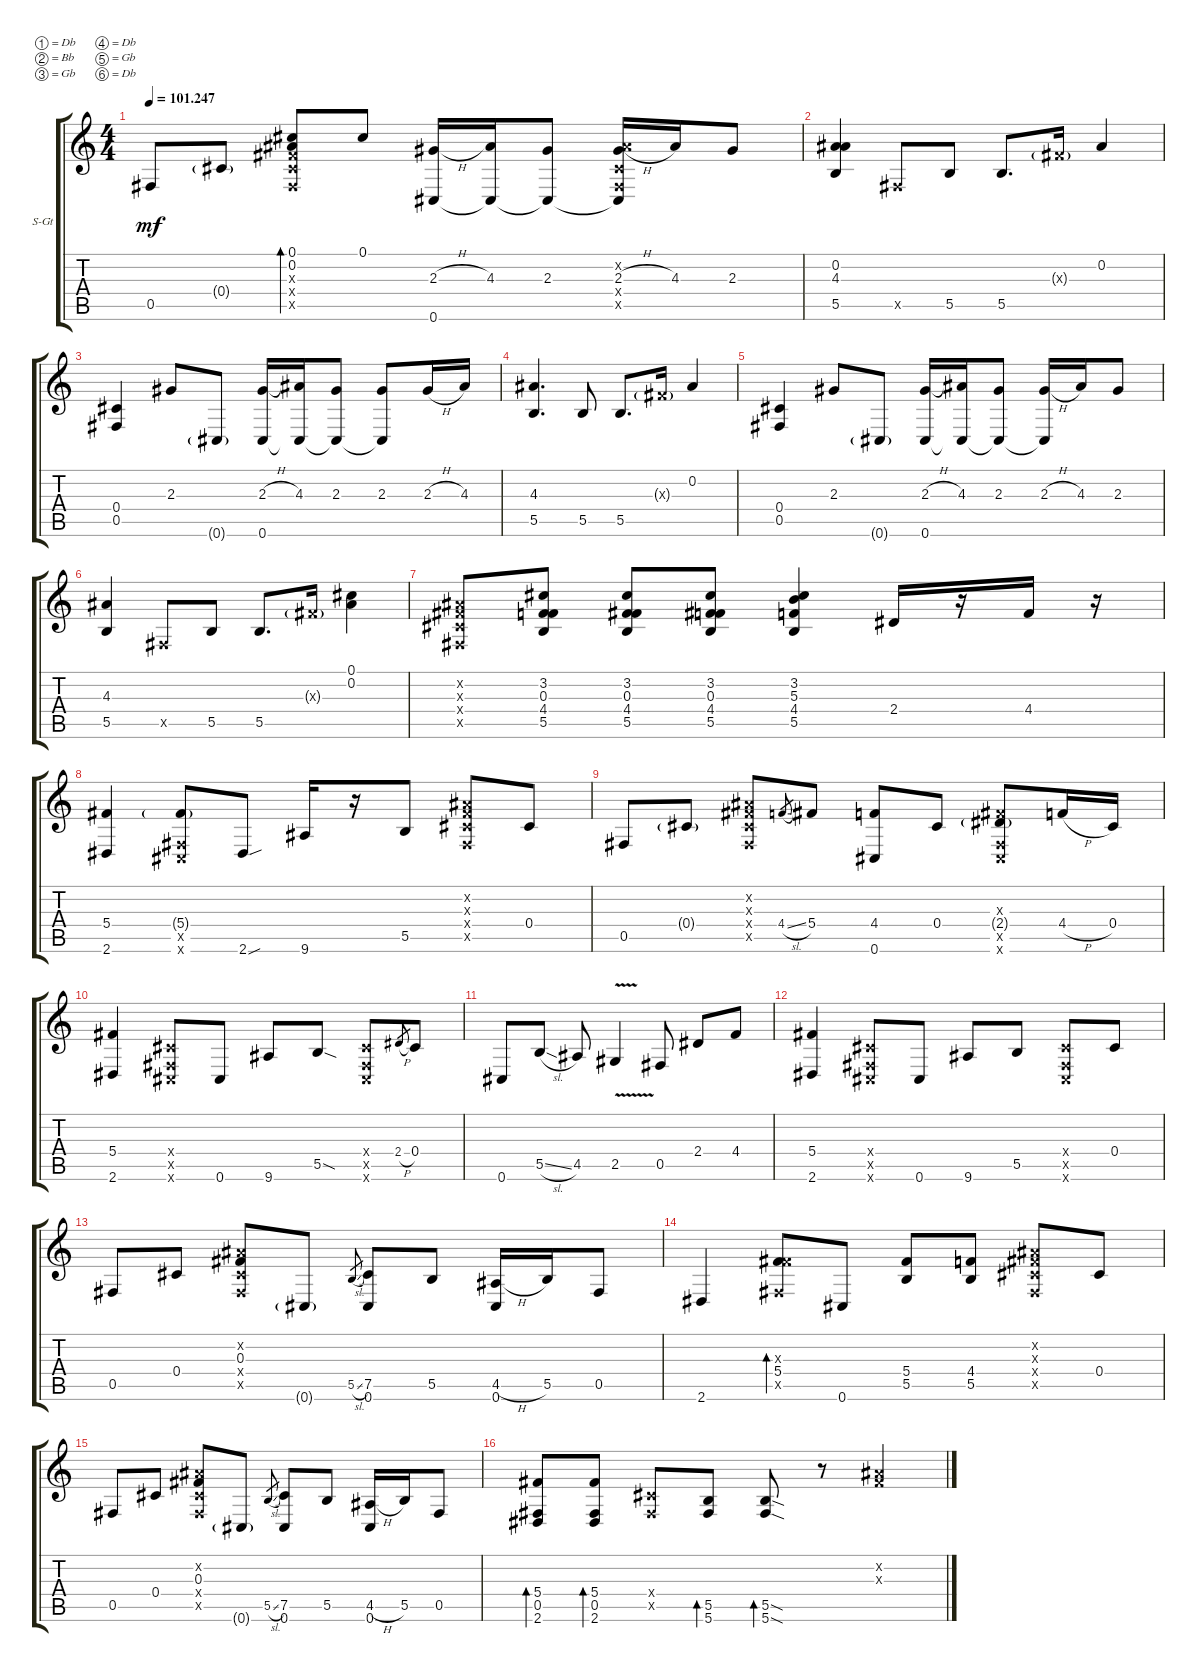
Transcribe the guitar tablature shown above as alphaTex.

\defaultSystemsLayout 4
\bracketExtendMode groupsimilarinstruments
\firstSystemTrackNameOrientation horizontal
\otherSystemsTrackNameOrientation horizontal
\track ("Steel Guitar" "S-Gt") {instrument acousticguitarsteel}
\staff {score tabs}
\tuning (Db4 Bb3 Gb3 Db3 Gb2 Db2)
\ts (4 4)
\tempo
101.247
\accidentals auto
\clef g2
\ottava regular
\simile none
\ks c
0.5.8{dy mf} 0.4{g}.8 (0.3{x} 0.4{x} 0.5{x} 0.2 0.1).8{bd 30} 0.1.8 (0.6 2.3{h}).16 (4.3 0.6{t}).16 (2.3 0.6{t}).8 (2.3{h} 0.6{t} 0.4{x} 0.5{x} 0.2{x}).16 4.3.16 2.3.8 |
(5.5 4.3 0.2).4 0.5{x}.8 5.5.8 5.5.8{d} 0.3{g x}.16 0.2.4 |
(0.5 0.4).4 2.3.8 0.6{g}.8 (0.6 2.3{h}).16 (4.3 0.6{t}).16 (2.3 0.6{t}).8 (2.3 0.6{t}).8 2.3{h}.16 4.3.16 |
(5.5 4.3).4{d} 5.5.8 5.5.8{d} 0.3{g x}.16 0.2.4 |
(0.5 0.4).4 2.3.8 0.6{g}.8 (0.6 2.3{h}).16 (4.3 0.6{t}).16 (2.3 0.6{t}).8 (2.3{h} 0.6{t}).16 4.3.16 2.3.8 |
(5.5 4.3).4 0.5{x}.8 5.5.8 5.5.8{d} 0.3{g x}.16 (0.2 0.1).4 |
(0.2{x} 0.3{x} 0.4{x} 0.5{x}).8 (3.2 0.3 4.4 5.5).8 (3.2 4.4 5.5 0.3).8 (4.4 5.5 3.2 0.3).8 (5.3 4.4 5.5 3.2).4 2.4.16 r.16 4.4.16 r.16 |
(2.6 5.4).4 (0.6{x} 0.5{x} 5.4{g}).8 2.6{sou}.8 9.6.16 r.16 5.5.8 (0.5{x} 0.4{x} 0.3{x} 0.2{x}).8 0.4.8 |
0.5.8 0.4{g}.8 (0.4{x} 0.2{x} 0.3{x} 0.5{x}).8 4.4{sl}.8{gr} 5.4.8 (4.4 0.6).8 0.4.8 (2.4{g} 0.5{x} 0.6{x} 0.3{x}).8 4.4{h}.16 0.4.16 |
(2.6 5.4).4 (0.6{x} 0.5{x} 0.4{x}).8 0.6.8 9.6.8 5.5{sod}.8 (0.6{x} 0.5{x} 0.4{x}).8 2.4{h}.8{gr} 0.4.8 |
0.6.8 5.5{sl}.8 4.5.8 2.5{v}.4 0.5.8 2.4.8 4.4.8 |
(2.6 5.4).4 (0.6{x} 0.5{x} 0.4{x}).8 0.6.8 9.6.8 5.5.8 (0.6{x} 0.5{x} 0.4{x}).8 0.4.8 |
0.5.8 0.4.8 (0.4{x} 0.5{x} 0.2{x} 0.3).8 0.6{g}.8 5.5{sl}.8{gr} (0.6 7.5).8 5.5.8 (4.5{h} 0.6).16 5.5.16 0.5.8 |
2.6.4 (5.4 0.3{x} 0.5{x}).8{bd 30} 0.6.8 (5.5 5.4).8 (5.5 4.4).8 (0.5{x} 0.4{x} 0.3{x} 0.2{x}).8 0.4.8 |
0.5.8 0.4.8 (0.4{x} 0.5{x} 0.2{x} 0.3).8 0.6{g}.8 5.5{sl}.8{gr} (0.6 7.5).8 5.5.8 (4.5{h} 0.6).16 5.5.16 0.5.8 |
(2.6 0.5 5.4).8{bd 30} (2.6 0.5 5.4).8{bd 30} (0.5{x} 0.4{x}).8 (5.6 5.5).8{bd 30} (5.6{sod} 5.5{sod}).8{bd 30} r.8 (0.2{x} 0.3{x}).4
